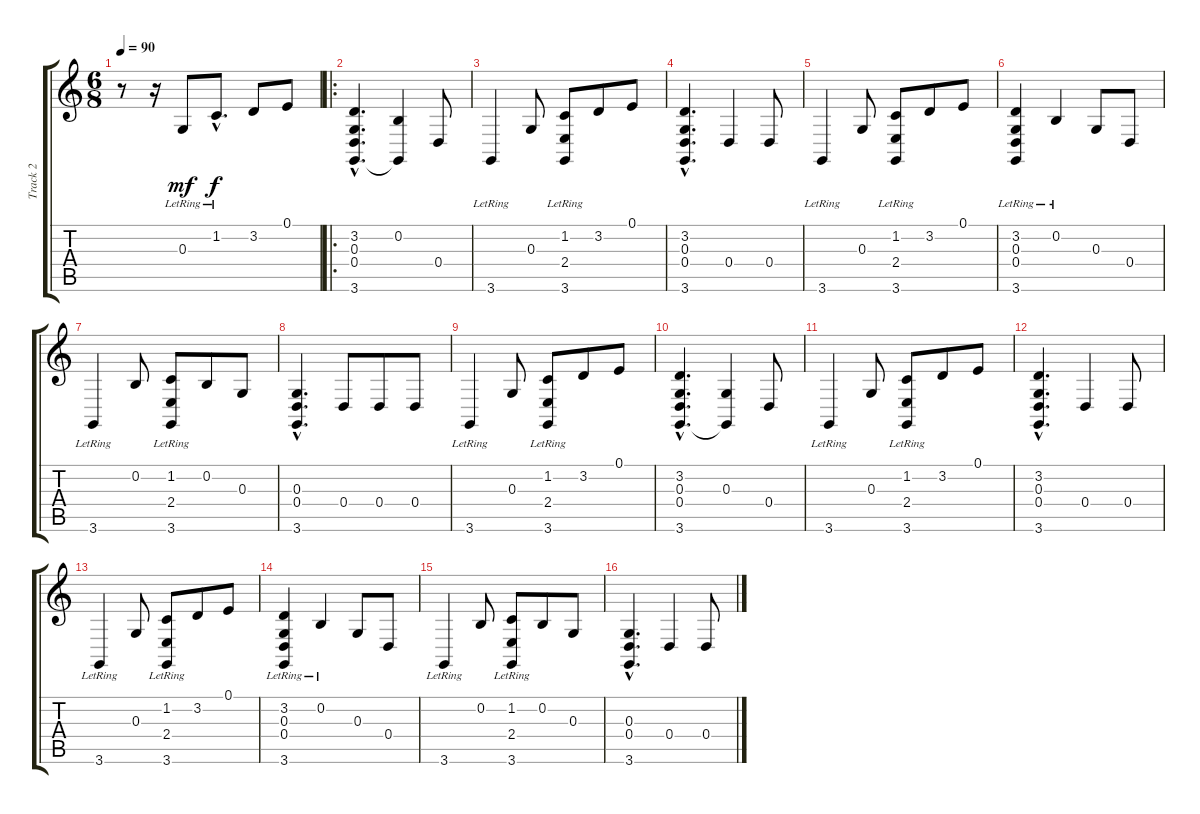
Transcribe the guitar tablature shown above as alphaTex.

\track ("Track 2" "Track 2") {instrument acousticgrandpiano}
\staff {score tabs}
\tuning (E4 B3 G3 D3 A2 E2) {hide}
\ts (6 8)
\tempo 90
\clef g2
\ks c
r.8{dy mf instrument acousticgrandpiano} r.16 0.3{lr}.8 1.2{hac lr}.8{d dy f} 3.2.8 0.1.8 |
\ro
(3.2{hac} 0.3{hac} 0.4{hac} 3.6{hac}).4{d} (0.2 3.6{t}).4 0.4.8 |
3.6{lr}.4 0.3.8 (1.2 2.4{lr} 3.6{lr}).8 3.2.8 0.1.8 |
(3.2{hac} 0.3{hac} 0.4{hac} 3.6{hac}).4{d} 0.4.4 0.4.8 |
3.6{lr}.4 0.3.8 (1.2 2.4{lr} 3.6{lr}).8 3.2.8 0.1.8 |
(3.2{lr} 0.3{lr} 0.4{lr} 3.6{lr}).4 0.2{lr}.4 0.3.8 0.4.8 |
3.6{lr}.4 0.2.8 (1.2 2.4{lr} 3.6{lr}).8 0.2.8 0.3.8 |
(0.3{hac} 0.4{hac} 3.6{hac}).4{d} 0.4.8 0.4.8 0.4.8 |
3.6{lr}.4 0.3.8 (1.2 2.4{lr} 3.6{lr}).8 3.2.8 0.1.8 |
(3.2{hac} 0.3{hac} 0.4{hac} 3.6{hac}).4{d} (0.3 3.6{t}).4 0.4.8 |
3.6{lr}.4 0.3.8 (1.2 2.4{lr} 3.6{lr}).8 3.2.8 0.1.8 |
(3.2{hac} 0.3{hac} 0.4{hac} 3.6{hac}).4{d} 0.4.4 0.4.8 |
3.6{lr}.4 0.3.8 (1.2 2.4{lr} 3.6{lr}).8 3.2.8 0.1.8 |
(3.2{lr} 0.3{lr} 0.4{lr} 3.6{lr}).4 0.2{lr}.4 0.3.8 0.4.8 |
3.6{lr}.4 0.2.8 (1.2 2.4{lr} 3.6{lr}).8 0.2.8 0.3.8 |
(0.3{hac} 0.4{hac} 3.6{hac}).4{d} 0.4.4 0.4.8
